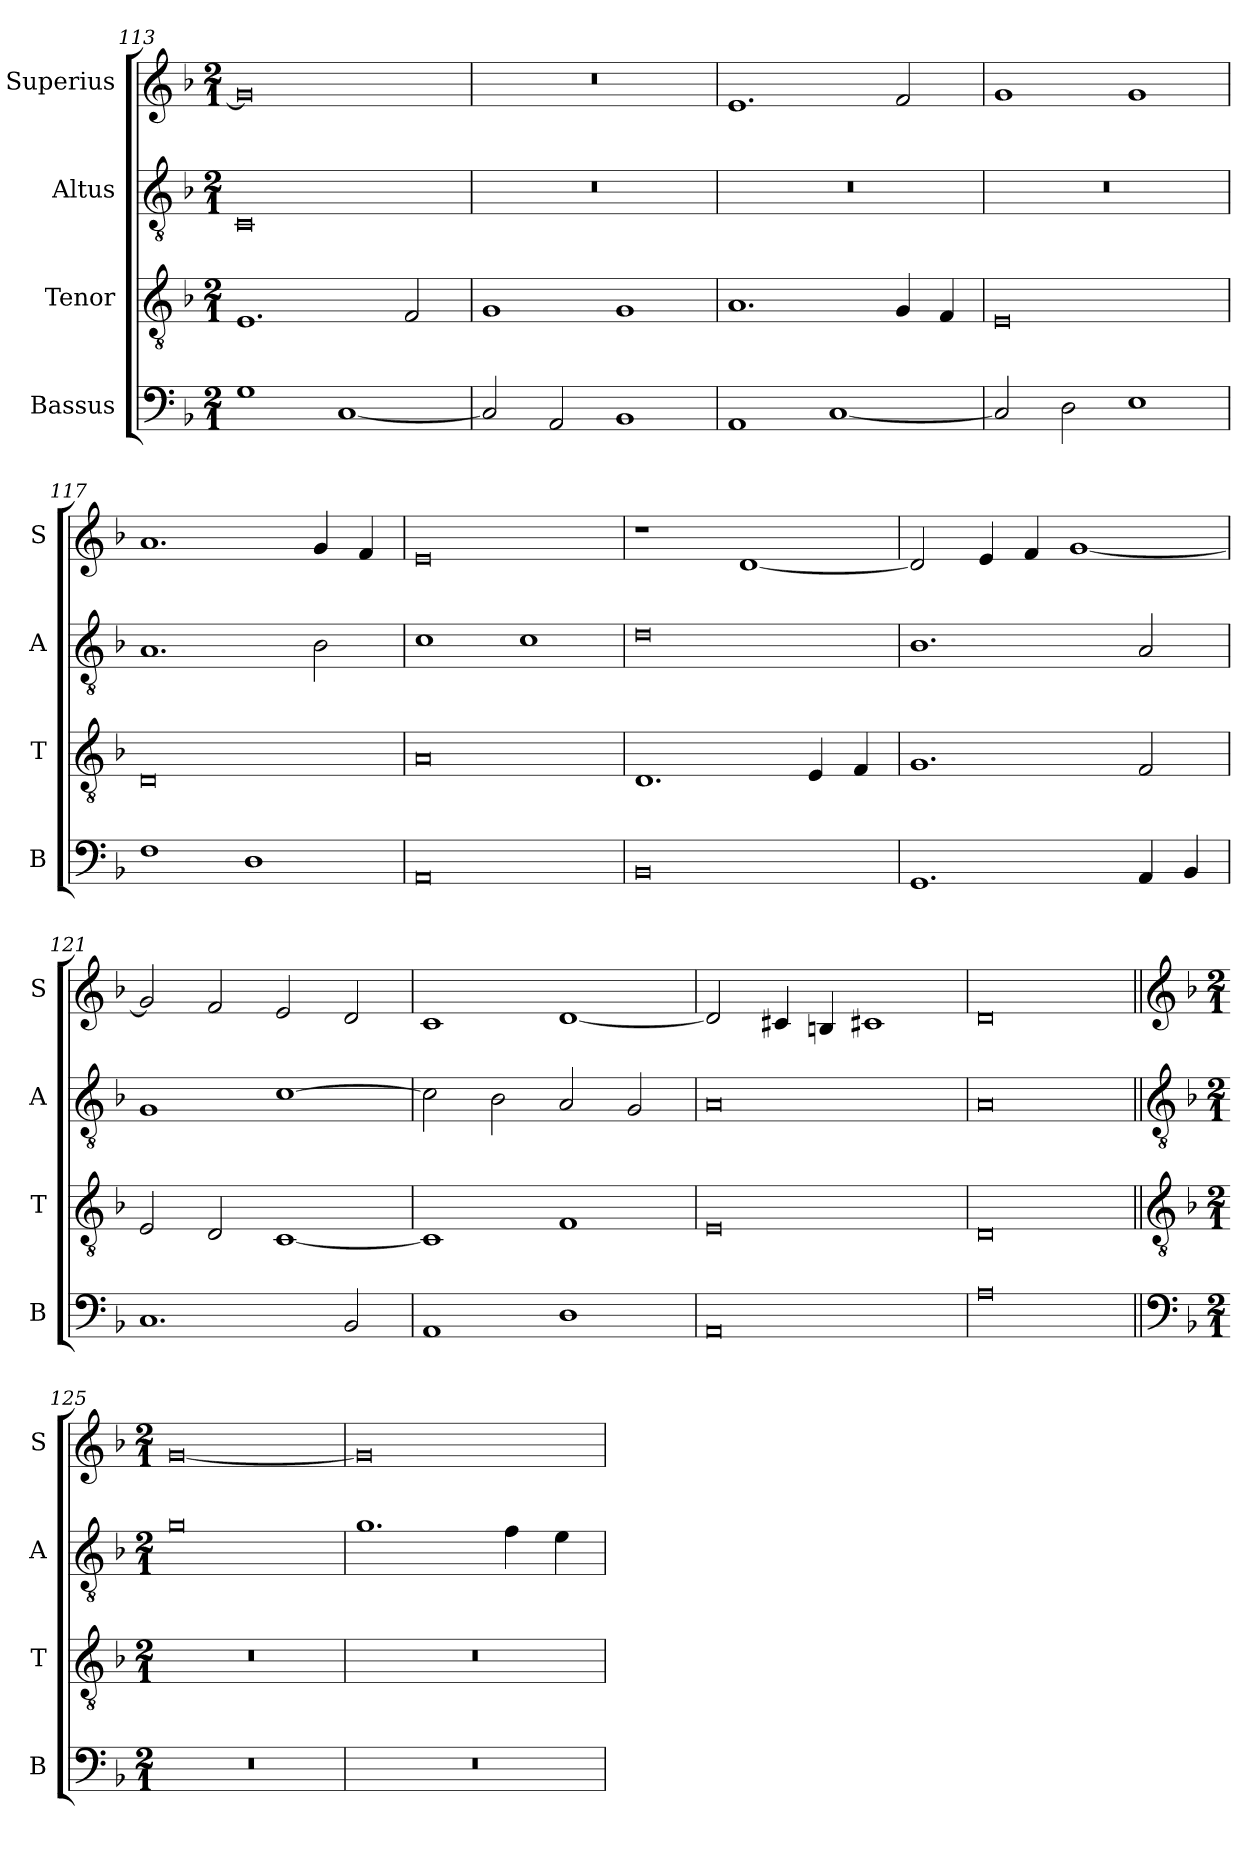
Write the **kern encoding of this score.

**kern	**kern	**kern	**kern
*part4	*part3	*part2	*part1
*staff4	*staff3	*staff2	*staff1
*I"Bassus	*I"Tenor	*I"Altus	*I"Superius
*I'B	*I'T	*I'A	*I'S
*clefF4	*clefGv2	*clefGv2	*clefG2
*k[b-]	*k[b-]	*k[b-]	*k[b-]
*M2/1	*M2/1	*M2/1	*M2/1
=113	=113	=113	=113
1G	1.E	0C	0g]
[1C	.	.	.
.	2F/	.	.
=114	=114	=114	=114
2C/]	1G	0r	0r
2AA/	.	.	.
1BB-	1G	.	.
=115	=115	=115	=115
1AA	1.A	0r	1.e
[1C	.	.	.
.	4G/	.	2f/
.	4F/	.	.
=116	=116	=116	=116
2C/]	0E	0r	1g
2D\	.	.	.
1E	.	.	1g
=117	=117	=117	=117
1F	0D	1.A	1.a
1D	.	.	.
.	.	2B-\	4g/
.	.	.	4f/
=118	=118	=118	=118
0AA	0A	1c	0e
.	.	1c	.
=119	=119	=119	=119
0BB-	1.D	0d	1r
.	.	.	[1d
.	4E/	.	.
.	4F/	.	.
=120	=120	=120	=120
1.GG	1.G	1.B-	2d/]
.	.	.	4e/
.	.	.	4f/
.	.	.	[1g
4AA/	2F/	2A/	.
4BB-/	.	.	.
=121	=121	=121	=121
1.C	2E/	1G	2g/]
.	2D/	.	2f/
.	[1C	[1c	2e/
2BB-/	.	.	2d/
=122	=122	=122	=122
1AA	1C]	2c\]	1c
.	.	2B-\	.
1D	1F	2A/	[1d
.	.	2G/	.
=123	=123	=123	=123
0AA	0E	0A	2d/]
.	.	.	4c#X/
.	.	.	4Bn/
.	.	.	1c#X
=124	=124	=124	=124
0A	0D	0A	0d
!!LO:LB:g=z
=125||	=125||	=125||	=125||
*clefF4	*clefGv2	*clefGv2	*clefG2
*k[b-]	*k[b-]	*k[b-]	*k[b-]
*M2/1	*M2/1	*M2/1	*M2/1
0r	0r	0g	[0g
=126	=126	=126	=126
0r	0r	1.g	0g]
.	.	4f\	.
.	.	4e\	.
=	=	=	=
*-	*-	*-	*-
